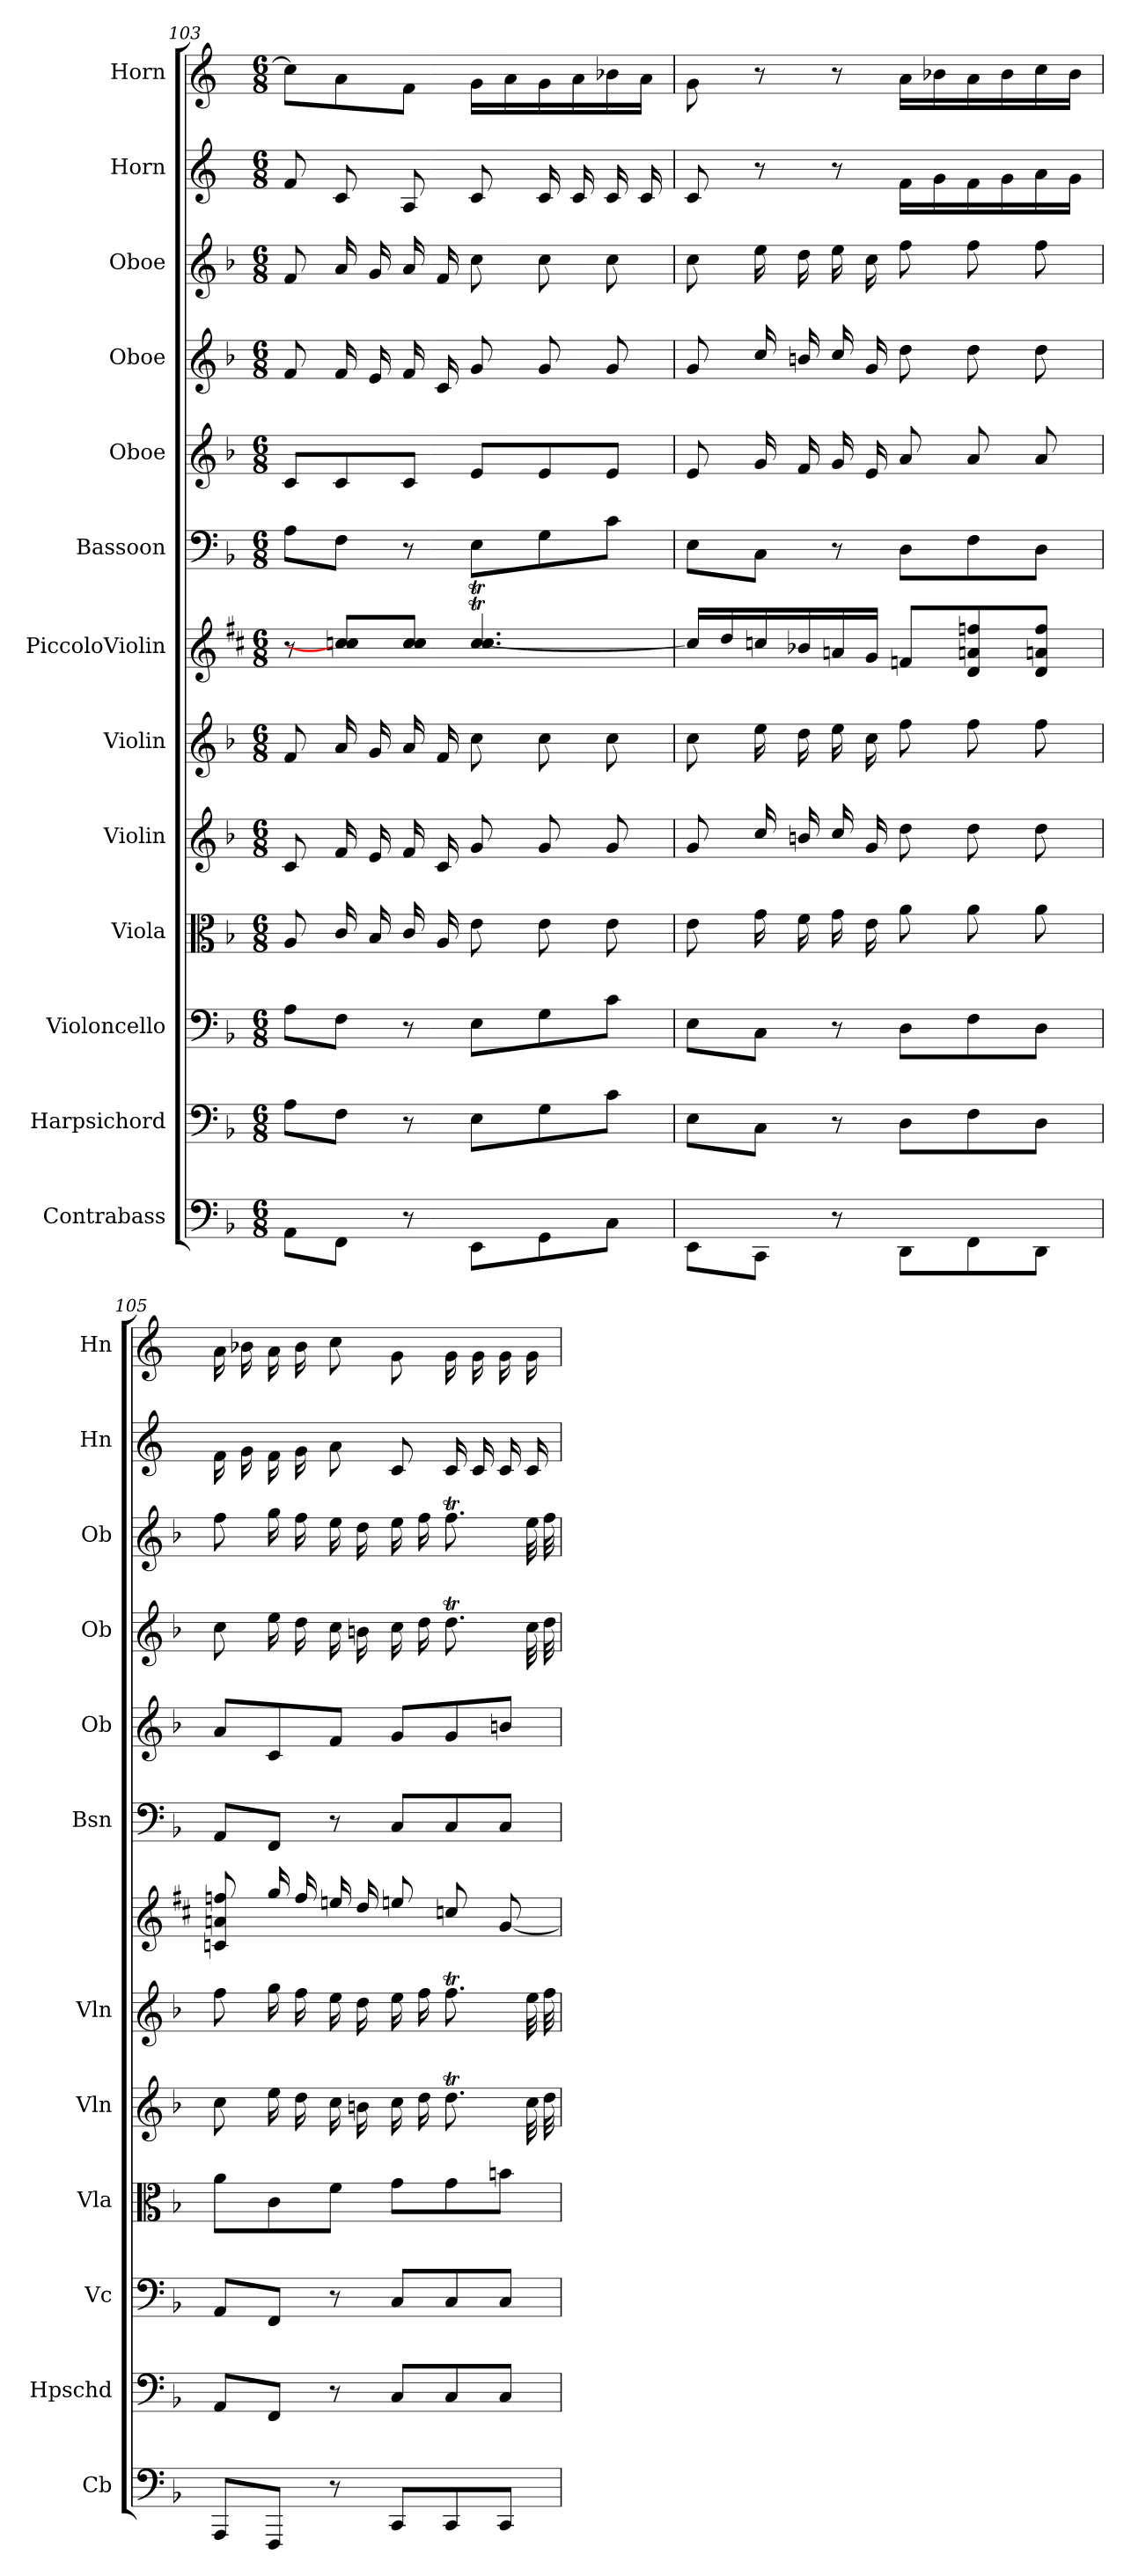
**kern	**kern	**kern	**kern	**kern	**kern	**kern	**kern	**kern	**kern	**kern	**kern	**kern
*part13	*part12	*part11	*part10	*part9	*part8	*part7	*part6	*part5	*part4	*part3	*part2	*part1
*staff13	*staff12	*staff11	*staff10	*staff9	*staff8	*staff7	*staff6	*staff5	*staff4	*staff3	*staff2	*staff1
*I"Contrabass	*I"Harpsichord	*I"Violoncello	*I"Viola	*I"Violin	*I"Violin	*I"PiccoloViolin	*I"Bassoon	*I"Oboe	*I"Oboe	*I"Oboe	*I"Horn	*I"Horn
*I'Cb	*I'Hpschd	*I'Vc	*I'Vla	*I'Vln	*I'Vln	*	*I'Bsn	*I'Ob	*I'Ob	*I'Ob	*I'Hn	*I'Hn
*clefF4	*clefF4	*clefF4	*clefC3	*clefG2	*clefG2	*clefG2	*clefF4	*clefG2	*clefG2	*clefG2	*clefG2	*clefG2
*k[b-]	*k[b-]	*k[b-]	*k[b-]	*k[b-]	*k[b-]	*k[f#c#]	*k[b-]	*k[b-]	*k[b-]	*k[b-]	*k[]	*k[]
*M6/8	*M6/8	*M6/8	*M6/8	*M6/8	*M6/8	*M6/8	*M6/8	*M6/8	*M6/8	*M6/8	*M6/8	*M6/8
=103	=103	=103	=103	=103	=103	=103	=103	=103	=103	=103	=103	=103
8AA\L	8A\L	8A\L	8A/	8c/	8f/	8r	8A\L	8c/L	8f/	8f/	8f/	8cc\L]
8FF\J	8F\J	8F\J	16c/	16f/	16a/	8cc]/ 8ccn/L	8F\J	8c/	16f/	16a/	8c/	8a\
.	.	.	16B-/	16e/	16g/	.	.	.	16e/	16g/	.	.
8r	8r	8r	16c/	16f/	16a/	8cc/ 8cc/J	8r	8c/J	16f/	16a/	8A/	8f\J
.	.	.	16A/	16c/	16f/	.	.	.	16c/	16f/	.	.
8EE\L	8E\L	8E\L	8e\	8g/	8cc\	[4.ccT/ 4.ccT/	8E\L	8e/L	8g/	8cc\	8c/	16g\LL
.	.	.	.	.	.	.	.	.	.	.	.	16a\
8GG\	8G\	8G\	8e\	8g/	8cc\	.	8G\	8e/	8g/	8cc\	16c/	16g\
.	.	.	.	.	.	.	.	.	.	.	16c/	16a\
8C\J	8c\J	8c\J	8e\	8g/	8cc\	.	8c\J	8e/J	8g/	8cc\	16c/	16b-X\
.	.	.	.	.	.	.	.	.	.	.	16c/	16a\JJ
=104	=104	=104	=104	=104	=104	=104	=104	=104	=104	=104	=104	=104
8EE\L	8E\L	8E\L	8e\	8g/	8cc\	16cc/LL]	8E\L	8e/	8g/	8cc\	8c/	8g\
.	.	.	.	.	.	16dd/	.	.	.	.	.	.
8CC\J	8C\J	8C\J	16g\	16cc/	16ee\	16ccn/	8C\J	16g/	16cc/	16ee\	8r	8r
.	.	.	16f\	16bn/	16dd\	16b-X/	.	16f/	16bn/	16dd\	.	.
8r	8r	8r	16g\	16cc/	16ee\	16an/	8r	16g/	16cc/	16ee\	8r	8r
.	.	.	16e\	16g/	16cc\	16g/JJ	.	16e/	16g/	16cc\	.	.
8DD\L	8D\L	8D\L	8a\	8dd\	8ff\	8fn/L	8D\L	8a/	8dd\	8ff\	16f\LL	16a\LL
.	.	.	.	.	.	.	.	.	.	.	16g\	16b-X\
8FF\	8F\	8F\	8a\	8dd\	8ff\	8d/ 8an/ 8ffn/	8F\	8a/	8dd\	8ff\	16f\	16a\
.	.	.	.	.	.	.	.	.	.	.	16g\	16b-\
8DD\J	8D\J	8D\J	8a\	8dd\	8ff\	8d/ 8an/ 8ff/J	8D\J	8a/	8dd\	8ff\	16a\	16cc\
.	.	.	.	.	.	.	.	.	.	.	16g\JJ	16b-\JJ
=105	=105	=105	=105	=105	=105	=105	=105	=105	=105	=105	=105	=105
8AAA/L	8AA/L	8AA/L	8a\L	8cc\	8ff\	8cn/ 8an/ 8ffn/	8AA/L	8a/L	8cc\	8ff\	16f\	16a\
.	.	.	.	.	.	.	.	.	.	.	16g\	16b-X\
8FFF/J	8FF/J	8FF/J	8c\	16ee\	16gg\	16gg/	8FF/J	8c/	16ee\	16gg\	16f\	16a\
.	.	.	.	16dd\	16ff\	16ff/	.	.	16dd\	16ff\	16g\	16b-\
8r	8r	8r	8f\J	16cc\	16ee\	16een/	8r	8f/J	16cc\	16ee\	8a\	8cc\
.	.	.	.	16bn\	16dd\	16dd/	.	.	16bn\	16dd\	.	.
8CC/L	8C/L	8C/L	8g\L	16cc\	16ee\	8een/	8C/L	8g/L	16cc\	16ee\	8c/	8g\
.	.	.	.	16dd\	16ff\	.	.	.	16dd\	16ff\	.	.
8CC/	8C/	8C/	8g\	8.ddT\	8.ffT\	8ccn/	8C/	8g/	8.ddT\	8.ffT\	16c/	16g\
.	.	.	.	.	.	.	.	.	.	.	16c/	16g\
8CC/J	8C/J	8C/J	8bn\J	.	.	[8g/	8C/J	8bn/J	.	.	16c/	16g\
.	.	.	.	32cc\	32ee\	.	.	.	32cc\	32ee\	16c/	16g\
.	.	.	.	32dd\	32ff\	.	.	.	32dd\	32ff\	.	.
=	=	=	=	=	=	=	=	=	=	=	=	=
*-	*-	*-	*-	*-	*-	*-	*-	*-	*-	*-	*-	*-
